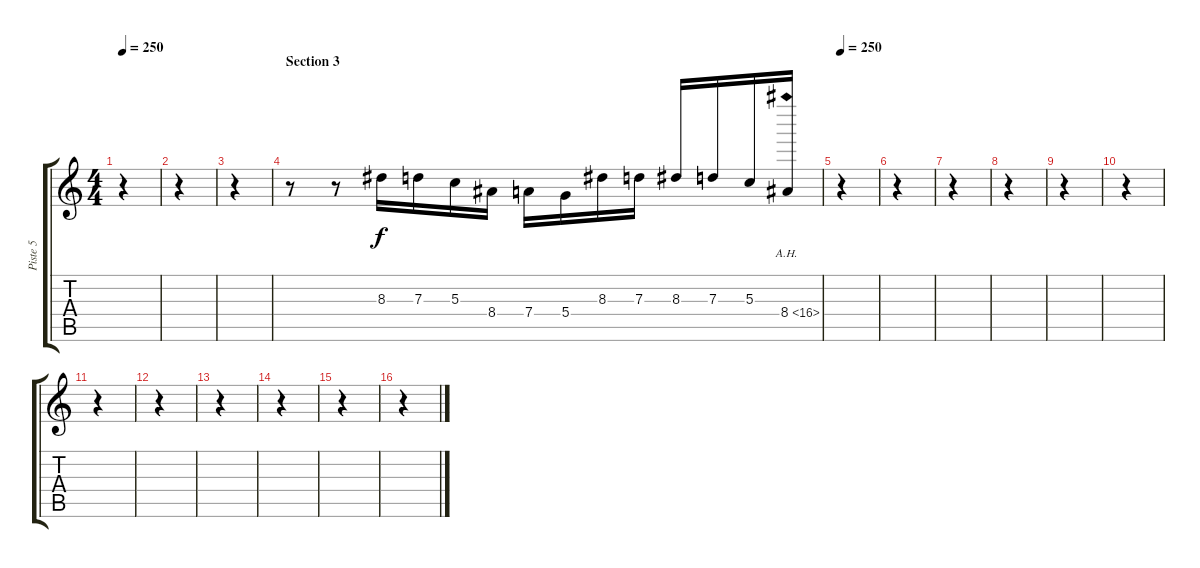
\track ("Piste 5" "Piste 5") {instrument overdrivenguitar}
\staff {score tabs}
\tuning (E4 B3 G3 D3 A2 E2) {hide}
\ts (4 4)
\tempo 250
\clef g2
\ks c
r.4{dy f} |
r.4 |
r.4 |
\section ("" "Section 3")
r.8 r.8 8.3.16 7.3.16 5.3.16 8.4.16 7.4.16 5.4.16 8.3.16 7.3.16 8.3.16 7.3.16 5.3.16 8.4{ah 8}.16 |
\tempo 250
r.4 |
r.4 |
r.4 |
r.4 |
r.4 |
r.4 |
r.4 |
r.4 |
r.4 |
r.4 |
r.4 |
r.4
